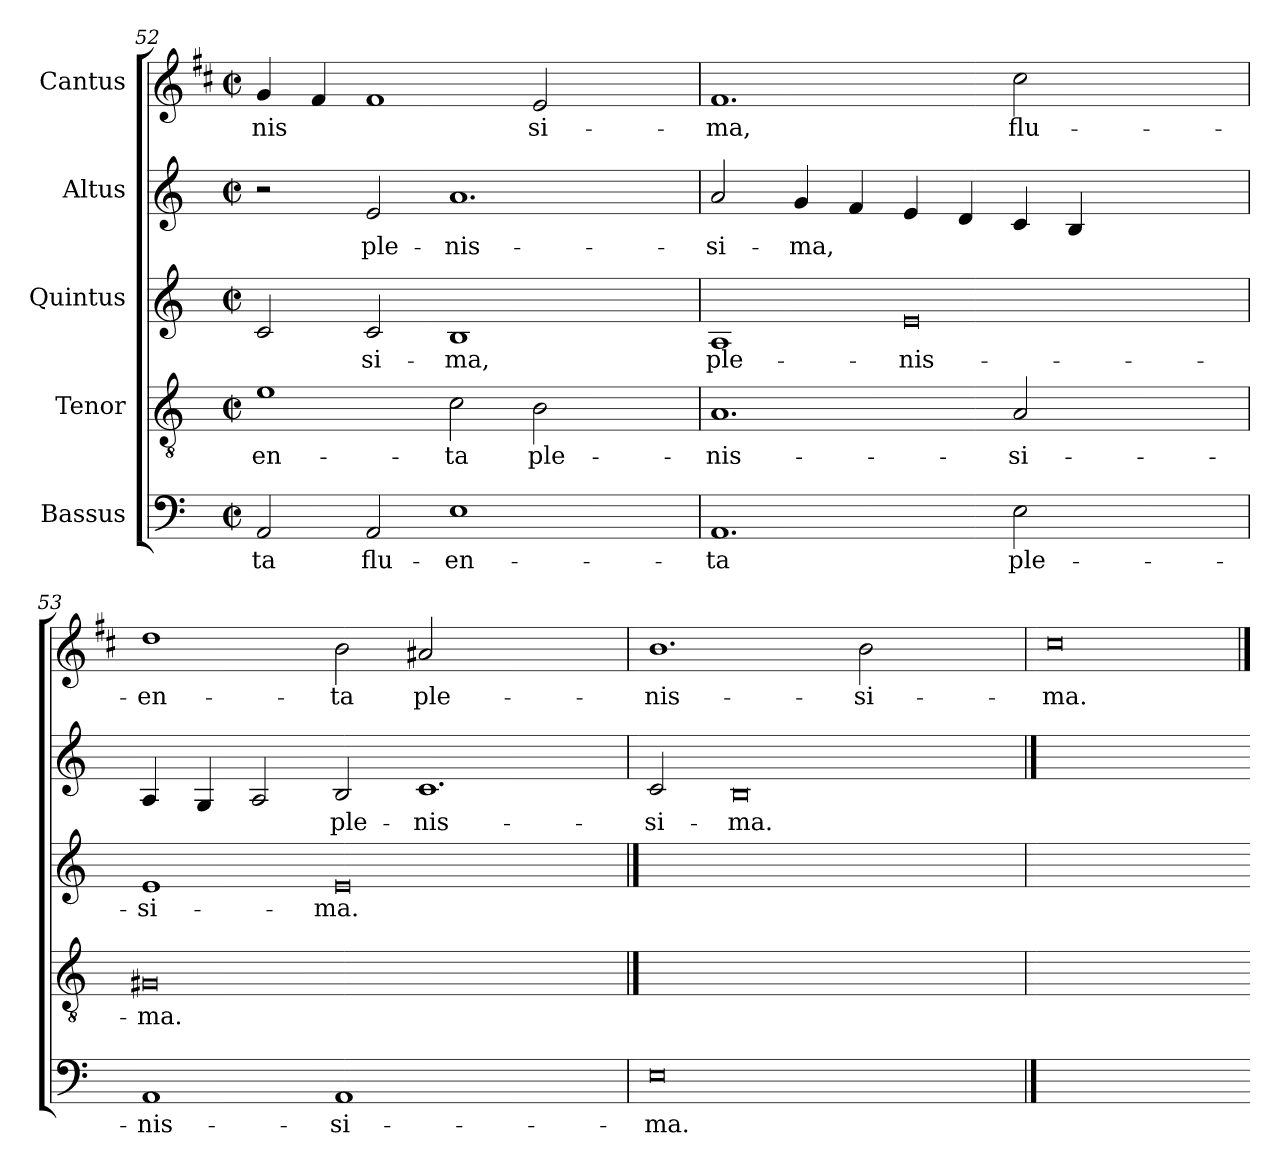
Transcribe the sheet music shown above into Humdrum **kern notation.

**kern	**text	**kern	**text	**kern	**text	**kern	**text	**kern	**text
*part5	*part5	*part4	*part4	*part3	*part3	*part2	*part2	*part1	*part1
*staff5	*staff5	*staff4	*staff4	*staff3	*staff3	*staff2	*staff2	*staff1	*staff1
*I"Bassus	*	*I"Tenor	*	*I"Quintus	*	*I"Altus	*	*I"Cantus	*
*clefF4	*	*clefGv2	*	*clefG2	*	*clefG2	*	*clefG2	*
*	*	*	*	*	*	*	*	*ITrd1c2	*
*k[]	*	*k[]	*	*k[]	*	*k[]	*	*k[]	*
*C:	*	*C:	*	*C:	*	*C:	*	*C:	*
*M4/2	*	*M4/2	*	*M4/2	*	*M4/2	*	*M4/2	*
*met(c|)	*	*met(c|)	*	*met(c|)	*	*met(c|)	*	*met(c|)	*
=52	=52	=52	=52	=52	=52	=52	=52	=52	=52
!	!LO:LY:b	!	!LO:LY:b	!	!	!	!	!	!LO:LY:b
2AA	-ta	1e	-en-	2c	.	2r	.	4f	-nis
.	.	.	.	.	.	.	.	4e	.
!	!LO:LY:b	!	!	!	!LO:LY:b	!	!LO:LY:b	!	!
2AA	flu-	.	.	2c	si-	2e	ple-	1e	.
!	!LO:LY:b	!	!LO:LY:b	!	!LO:LY:b	!	!LO:LY:b	!	!
1E	-en-	2c	-ta	1B	-ma,	1.a	-nis-	.	.
!	!	!	!LO:LY:b	!	!	!	!	!	!LO:LY:b
.	.	2B	ple-	.	.	.	.	2d	si-
2ryy	.	2ryy	.	2ryy	.	.	.	2ryy	.
=52A	=52A	=52A	=52A	=52A	=52A	=52A	=52A	=52A	=52A
!	!LO:LY:b	!	!LO:LY:b	!	!LO:LY:b	!	!LO:LY:b	!	!LO:LY:b
1.AA	-ta	1.A	-nis-	1A	ple-	2a	-si-	1.e	-ma,
!	!	!	!	!	!	!	!LO:LY:b	!	!
.	.	.	.	.	.	4g	-ma,	.	.
.	.	.	.	.	.	4f	.	.	.
!	!	!	!	!	!LO:LY:b	!	!	!	!
.	.	.	.	0e	-nis-	4e	.	.	.
.	.	.	.	.	.	4d	.	.	.
!	!LO:LY:b	!	!LO:LY:b	!	!	!	!	!	!LO:LY:b
2E	ple-	2A	-si-	.	.	4c	.	2b	flu-
.	.	.	.	.	.	4B	.	.	.
1ryy	.	1ryy	.	.	.	1ryy	.	1ryy	.
=53A	=53A	=53A	=53A	=53A	=53A	=53A	=53A	=53A	=53A
!	!LO:LY:b	!	!LO:LY:b	!	!LO:LY:b	!	!	!	!LO:LY:b
1AA	-nis-	0G#X	-ma.	1e	-si-	4A	.	1cc	-en-
.	.	.	.	.	.	4G	.	.	.
.	.	.	.	.	.	2A	.	.	.
!	!LO:LY:b	!	!	!	!LO:LY:b	!	!LO:LY:b	!	!LO:LY:b
1AA	-si-	.	.	0e	-ma.	2B	ple-	2a	-ta
!	!	!	!	!	!	!	!LO:LY:b	!	!LO:LY:b
.	.	.	.	.	.	1.c	-nis-	2g#X	ple-
1ryy	.	1ryy	.	.	.	.	.	1ryy	.
=54A	=54A	==54A	=54A	==54A	=54A	=54A	=54A	=54A	=54A
!	!LO:LY:b	!	!	!	!	!	!LO:LY:b	!	!LO:LY:b
0E	-ma.	0ryy	.	0ryy	.	2c	-si-	1.a	-nis-
!	!	!	!	!	!	!	!LO:LY:b	!	!
.	.	.	.	.	.	0B	-ma.	.	.
!	!	!	!	!	!	!	!	!	!LO:LY:b
.	.	.	.	.	.	.	.	2a	-si-
2ryy	.	2ryy	.	2ryy	.	.	.	2ryy	.
==55A	=55A	=55A	=55A	=55A	=55A	==55A	=55A	=55A	=55A
!	!	!	!	!	!	!	!	!	!LO:LY:b
0ryy	.	0ryy	.	0ryy	.	0ryy	.	0b	-ma.
=	==	=	==	=	==	=	==	==	==
*-	*-	*-	*-	*-	*-	*-	*-	*-	*-
